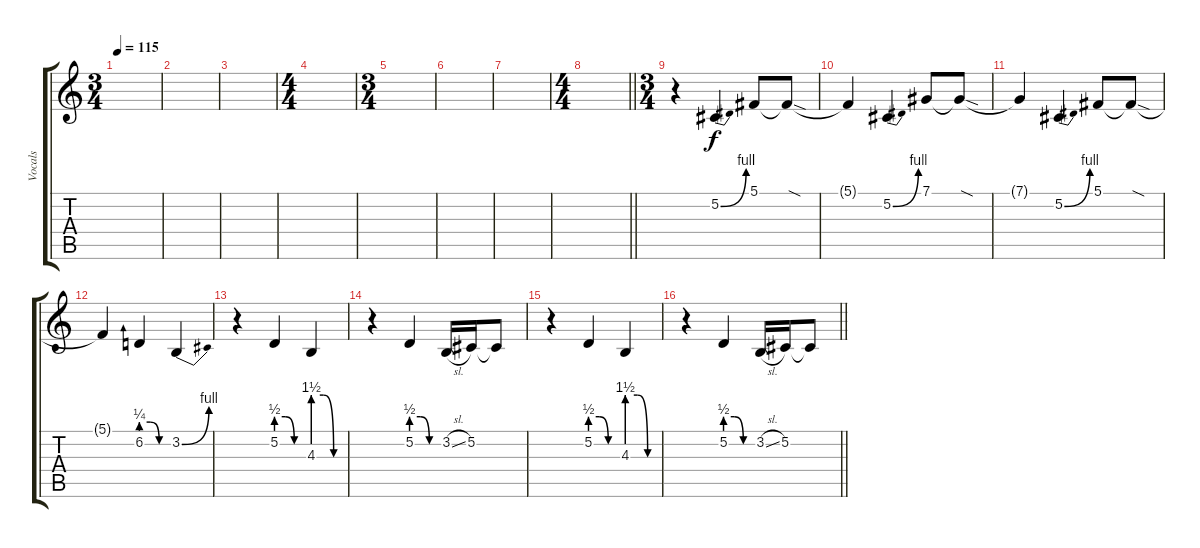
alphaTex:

\track ("Vocals" "Vocals") {instrument voiceoohs}
\staff {score tabs}
\tuning (Db4 Ab3 E3 B2 Gb2 Db2) {hide}
\ts (3 4)
\tempo 115
\clef g2
\ks c
|
|
|
\ts (4 4)
|
\ts (3 4)
|
|
|
\ts (4 4)
\barLineRight lightlight
|
\ts (3 4)
\section ("" "")
r.4 5.2{be (bend 0 0 60 4)}.4 5.1.8 5.1{sod t}.8 |
5.1{t}.4 5.2{be (bend 0 0 60 4)}.4 7.1.8 7.1{sod t}.8 |
7.1{t}.4 5.2{be (bend 0 0 60 4)}.4 5.1.8 5.1{sod t}.8 |
5.1{t}.4 6.2{be (custom 0 1 20 1 40 0 60 0)}.4 3.2{be (bend 0 0 60 4)}.4 |
r.4 5.2{be (custom 0 2 20 2 40 0 60 0)}.4 4.3{be (custom 0 6 20 6 40 0 60 0)}.4 |
r.4 5.2{be (custom 0 2 20 2 40 0 60 0)}.4 3.2{sl}.16 5.2.16 5.2{t}.8 |
r.4 5.2{be (custom 0 2 20 2 40 0 60 0)}.4 4.3{be (custom 0 6 20 6 40 0 60 0)}.4 |
\barLineRight lightlight
r.4 5.2{be (custom 0 2 20 2 40 0 60 0)}.4 3.2{sl}.16 5.2.16 5.2{t}.8
